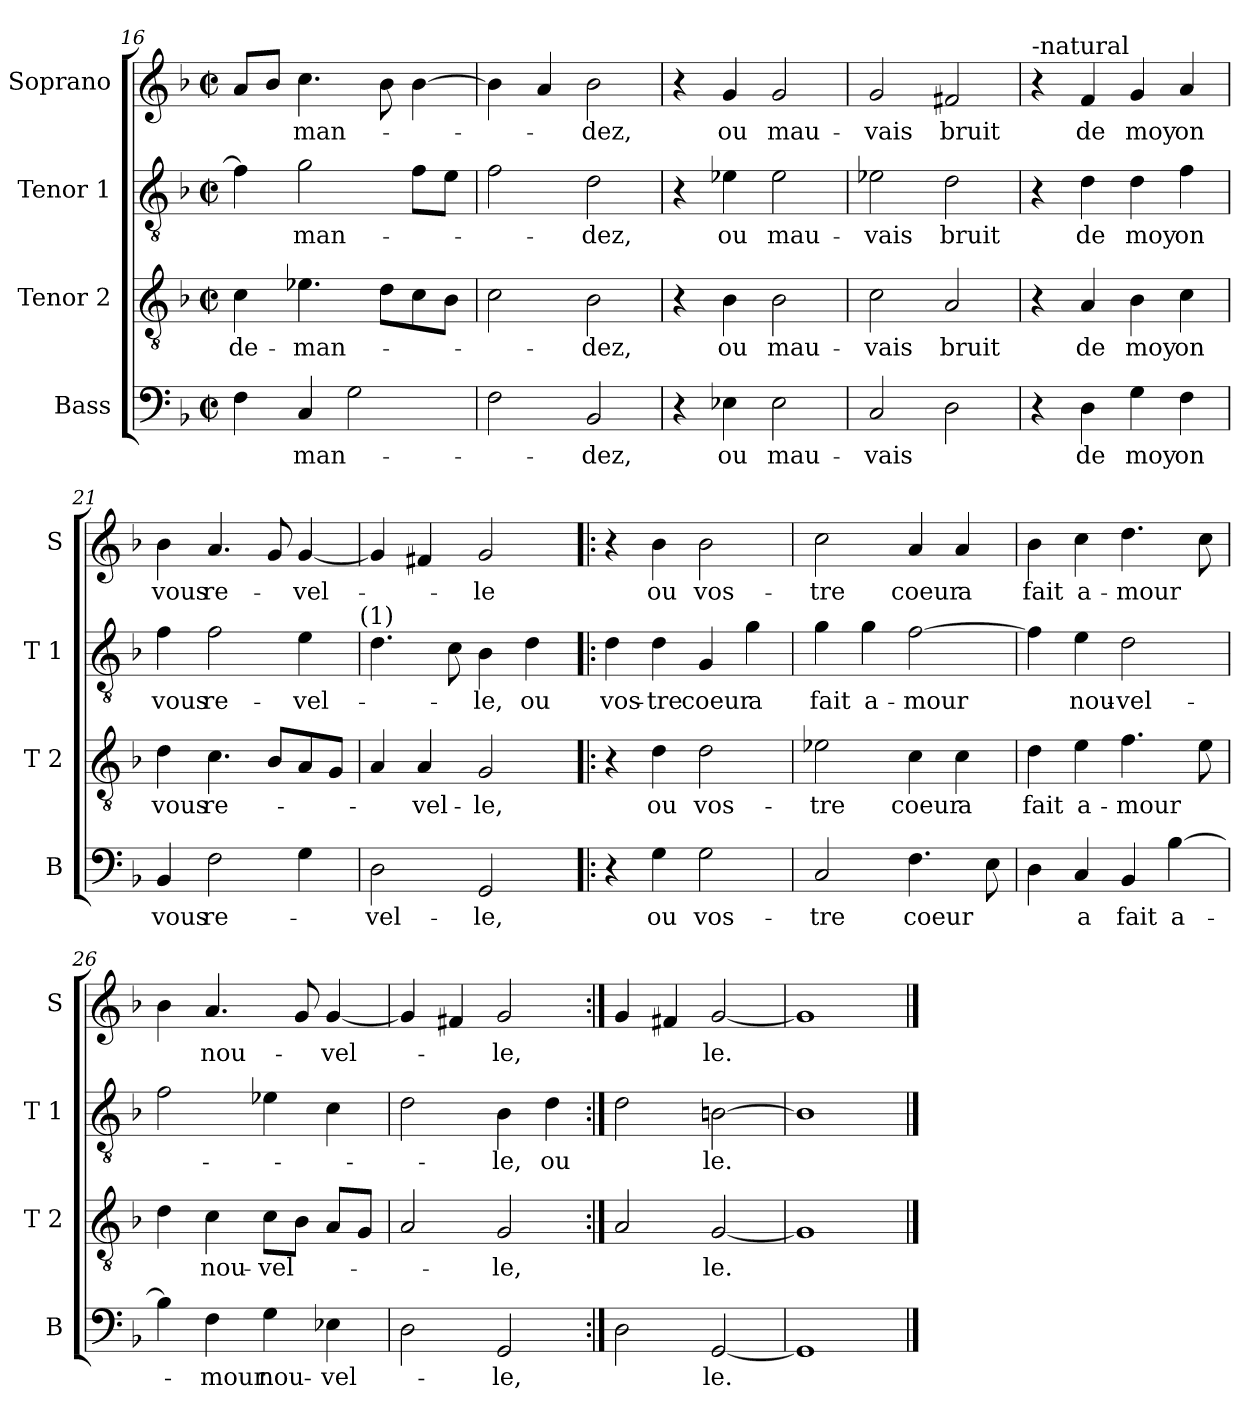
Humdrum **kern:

**kern	**text	**kern	**text	**kern	**text	**kern	**text
*part4	*part4	*part3	*part3	*part2	*part2	*part1	*part1
*staff4	*staff4	*staff3	*staff3	*staff2	*staff2	*staff1	*staff1
*I"Bass	*	*I"Tenor 2	*	*I"Tenor 1	*	*I"Soprano	*
*I'B	*	*I'T 2	*	*I'T 1	*	*I'S	*
*clefF4	*	*clefGv2	*	*clefGv2	*	*clefG2	*
*k[b-]	*	*k[b-]	*	*k[b-]	*	*k[b-]	*
*F:	*	*F:	*	*F:	*	*F:	*
*M2/2	*	*M2/2	*	*M2/2	*	*M2/2	*
*met(c|)	*	*met(c|)	*	*met(c|)	*	*met(c|)	*
=16	=16	=16	=16	=16	=16	=16	=16
4F\	.	4c\	de-	4f\]	.	8a/L	.
.	.	.	.	.	.	8b-/J	.
4C/	-man-	4.e-X\	-man-	2g\	-man-	4.cc\	-man-
2G\	.	.	.	.	.	.	.
.	.	8d\L	.	.	.	8b-\	.
.	.	8c\	.	8f\L	.	[4b-\	.
.	.	8B-\J	.	8e\J	.	.	.
=17	=17	=17	=17	=17	=17	=17	=17
2F\	.	2c\	.	2f\	.	4b-\]	.
.	.	.	.	.	.	4a/	.
2BB-/	-dez,	2B-\	-dez,	2d\	-dez,	2b-\	-dez,
=18	=18	=18	=18	=18	=18	=18	=18
4r	.	4r	.	4r	.	4r	.
4E-X\	ou	4B-\	ou	4e-X\	ou	4g/	ou
2E-\	mau-	2B-\	mau-	2e-\	mau-	2g/	mau-
=19	=19	=19	=19	=19	=19	=19	=19
2C/	-vais	2c\	-vais	2e-X\	-vais	2g/	-vais
2D\	.	2A/	bruit	2d\	bruit	2f#X/	bruit
!!LO:LB:g=z
=20	=20	=20	=20	=20	=20	=20	=20
!	!	!	!	!	!	!LO:TX:a:t=-natural	!
4r	.	4r	.	4r	.	4r	.
4D\	de	4A/	de	4d\	de	4f/	de
4G\	moy	4B-\	moy	4d\	moy	4g/	moy
4F\	on	4c\	on	4f\	on	4a/	on
=21	=21	=21	=21	=21	=21	=21	=21
4BB-/	vous	4d\	vous	4f\	vous	4b-\	vous
2F\	re-	4.c\	re-	2f\	re-	4.a/	re-
.	.	8B-/L	.	.	.	8g/	.
4G\	.	8A/	.	4e\	-vel-	[4g/	-vel-
.	.	8G/J	.	.	.	.	.
!	!	!	!	!LO:TX:a:t=(1)	!	!	!
=22	=22	=22	=22	=22	=22	=22	=22
2D\	-vel-	4A/	.	4.d\	.	4g/]	.
.	.	4A/	-vel-	.	.	4f#X/	.
.	.	.	.	8c\	.	.	.
2GG/	-le,	2G/	-le,	4B-\	-le,	2g/	-le
.	.	.	.	4d\	ou	.	.
=23!|:	=23!|:	=23!|:	=23!|:	=23!|:	=23!|:	=23!|:	=23!|:
4r	.	4r	.	4d\	vos-	4r	.
4G\	ou	4d\	ou	4d\	-tre	4b-\	ou
2G\	vos-	2d\	vos-	4G/	coeur	2b-\	vos-
.	.	.	.	4g\	a	.	.
=24	=24	=24	=24	=24	=24	=24	=24
2C/	-tre	2e-X\	-tre	4g\	fait	2cc\	-tre
.	.	.	.	4g\	a-	.	.
4.F\	coeur	4c\	coeur	[2f\	-mour	4a/	coeur
.	.	4c\	a	.	.	4a/	a
8E\	.	.	.	.	.	.	.
!!LO:LB:g=z
=25	=25	=25	=25	=25	=25	=25	=25
4D\	.	4d\	fait	4f\]	.	4b-\	fait
4C/	a	4e\	a-	4e\	nou-	4cc\	a-
4BB-/	fait	4.f\	-mour	2d\	-vel-	4.dd\	-mour
[4B-\	a-	.	.	.	.	.	.
.	.	8e\	.	.	.	8cc\	.
=26	=26	=26	=26	=26	=26	=26	=26
4B-\]	.	4d\	.	2f\	.	4b-\	.
4F\	-mour	4c\	nou-	.	.	4.a/	nou-
4G\	nou-	8c\L	-vel-	4e-X\	.	.	.
.	.	8B-\J	.	.	.	8g/	.
4E-X\	-vel-	8A/L	.	4c\	.	[4g/	-vel-
.	.	8G/J	.	.	.	.	.
=27	=27	=27	=27	=27	=27	=27	=27
2D\	.	2A/	.	2d\	.	4g/]	.
.	.	.	.	.	.	4f#X/	.
2GG/	-le,	2G/	-le,	4B-\	-le,	2g/	-le,
.	.	.	.	4d\	ou	.	.
=28:|!	=28:|!	=28:|!	=28:|!	=28:|!	=28:|!	=28:|!	=28:|!
2D\	.	2A/	.	2d\	.	4g/	.
.	.	.	.	.	.	4f#X/	.
[2GG/	le.	[2G/	le.	[2Bn\	le.	[2g/	le.
=29	=29	=29	=29	=29	=29	=29	=29
1GG]	.	1G]	.	1B]	.	1g]	.
==	==	==	==	==	==	==	==
*-	*-	*-	*-	*-	*-	*-	*-
